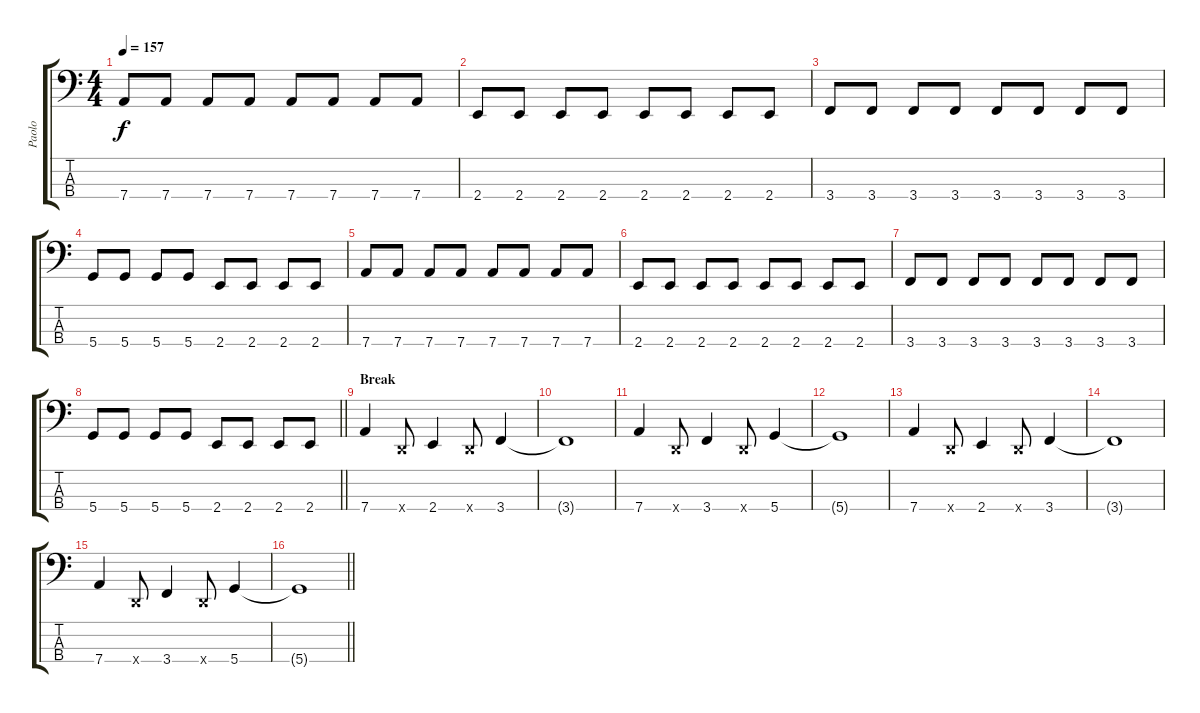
\track ("Paolo" "Paolo") {instrument electricbasspick}
\staff {score tabs}
\tuning (G2 D2 A1 D1) {hide}
\ts (4 4)
\tempo 157
\clef f4
\ks c
7.4.8{dy f} 7.4.8 7.4.8 7.4.8 7.4.8 7.4.8 7.4.8 7.4.8 |
2.4.8 2.4.8 2.4.8 2.4.8 2.4.8 2.4.8 2.4.8 2.4.8 |
3.4.8 3.4.8 3.4.8 3.4.8 3.4.8 3.4.8 3.4.8 3.4.8 |
5.4.8 5.4.8 5.4.8 5.4.8 2.4.8 2.4.8 2.4.8 2.4.8 |
7.4.8 7.4.8 7.4.8 7.4.8 7.4.8 7.4.8 7.4.8 7.4.8 |
2.4.8 2.4.8 2.4.8 2.4.8 2.4.8 2.4.8 2.4.8 2.4.8 |
3.4.8 3.4.8 3.4.8 3.4.8 3.4.8 3.4.8 3.4.8 3.4.8 |
\barLineRight lightlight
5.4.8 5.4.8 5.4.8 5.4.8 2.4.8 2.4.8 2.4.8 2.4.8 |
\section ("" "Break")
7.4.4 0.4{x}.8 2.4.4 0.4{x}.8 3.4.4 |
3.4{t}.1 |
7.4.4 0.4{x}.8 3.4.4 0.4{x}.8 5.4.4 |
5.4{t}.1 |
7.4.4 0.4{x}.8 2.4.4 0.4{x}.8 3.4.4 |
3.4{t}.1 |
7.4.4 0.4{x}.8 3.4.4 0.4{x}.8 5.4.4 |
\barLineRight lightlight
5.4{t}.1
